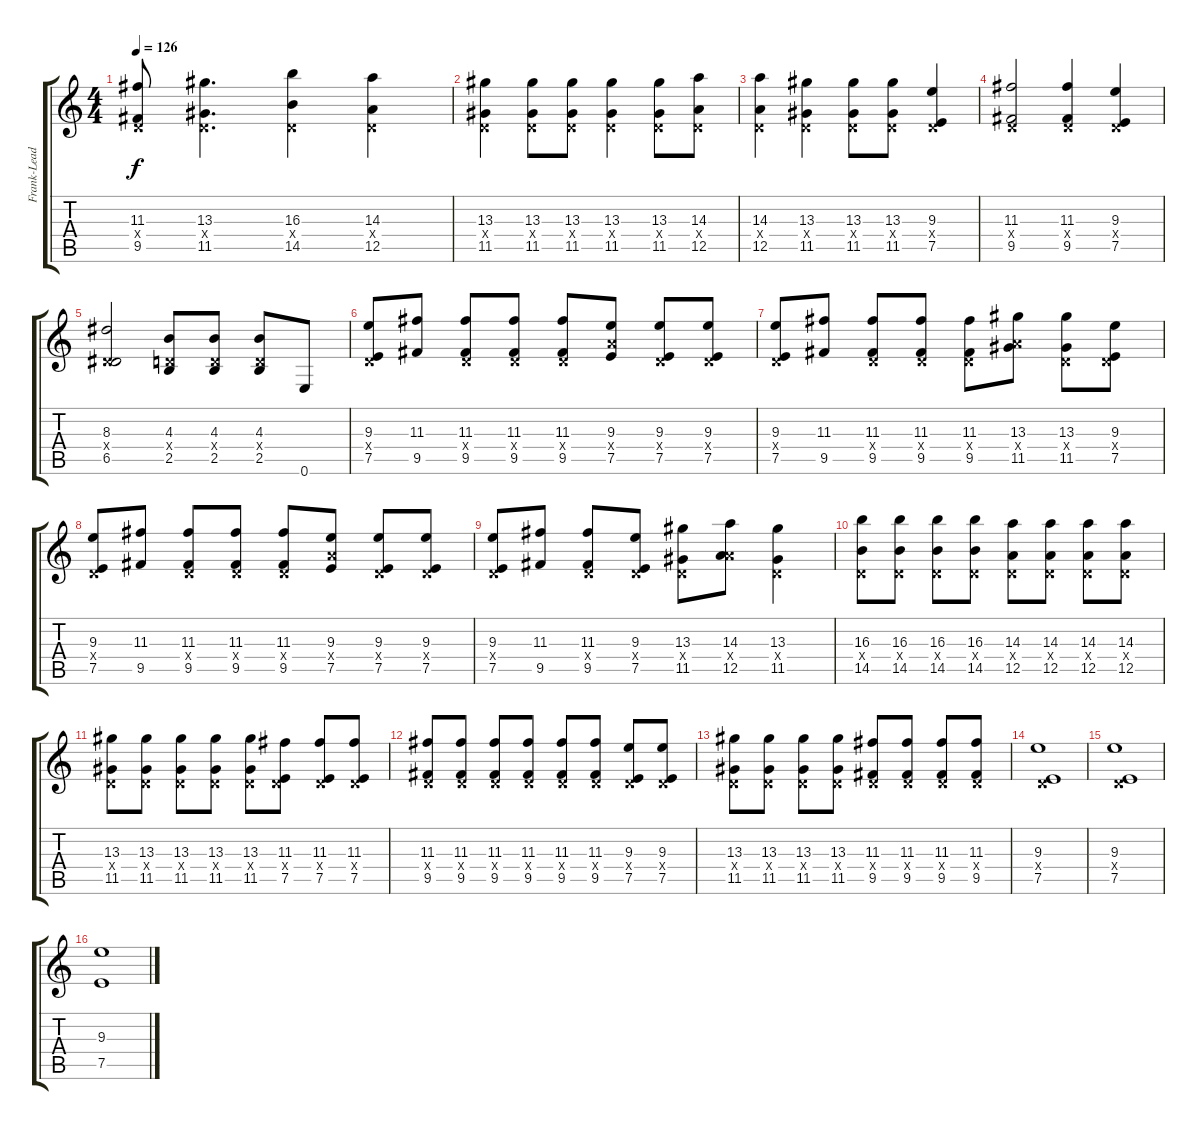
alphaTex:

\track ("Frank-Lead" "Frank-Lead") {instrument overdrivenguitar}
\staff {score tabs}
\tuning (E4 B3 G3 D3 A2 E2) {hide}
\ts (4 4)
\tempo 126
\clef g2
\ks c
(11.3 0.4{x} 9.5).8{dy f} (13.3 0.4{x} 11.5).4{d} (16.3 0.4{x} 14.5).4 (14.3 0.4{x} 12.5).4 |
(13.3 0.4{x} 11.5).4 (13.3 0.4{x} 11.5).8 (13.3 0.4{x} 11.5).8 (13.3 0.4{x} 11.5).4 (13.3 0.4{x} 11.5).8 (14.3 0.4{x} 12.5).8 |
(14.3 0.4{x} 12.5).4 (13.3 0.4{x} 11.5).4 (13.3 0.4{x} 11.5).8 (13.3 0.4{x} 11.5).8 (9.3 0.4{x} 7.5).4 |
(11.3 0.4{x} 9.5).2 (11.3 0.4{x} 9.5).4 (9.3 0.4{x} 7.5).4 |
(8.3 0.4{x} 6.5).2 (4.3 0.4{x} 2.5).8 (4.3 0.4{x} 2.5).8 (4.3 0.4{x} 2.5).8 0.6.8 |
(9.3 0.4{x} 7.5).8 (11.3 9.5).8 (11.3 0.4{x} 9.5).8 (11.3 0.4{x} 9.5).8 (11.3 0.4{x} 9.5).8 (9.3 7.4{x} 7.5).8 (9.3 0.4{x} 7.5).8 (9.3 0.4{x} 7.5).8 |
(9.3 0.4{x} 7.5).8 (11.3 9.5).8 (11.3 0.4{x} 9.5).8 (11.3 0.4{x} 9.5).8 (11.3 0.4{x} 9.5).8 (13.3 7.4{x} 11.5).8 (13.3 0.4{x} 11.5).8 (9.3 0.4{x} 7.5).8 |
(9.3 0.4{x} 7.5).8 (11.3 9.5).8 (11.3 0.4{x} 9.5).8 (11.3 0.4{x} 9.5).8 (11.3 0.4{x} 9.5).8 (9.3 7.4{x} 7.5).8 (9.3 0.4{x} 7.5).8 (9.3 0.4{x} 7.5).8 |
(9.3 0.4{x} 7.5).8 (11.3 9.5).8 (11.3 0.4{x} 9.5).8 (9.3 0.4{x} 7.5).8 (13.3 0.4{x} 11.5).8 (14.3 7.4{x} 12.5).8 (13.3 0.4{x} 11.5).4 |
(16.3 0.4{x} 14.5).8 (16.3 0.4{x} 14.5).8 (16.3 0.4{x} 14.5).8 (16.3 0.4{x} 14.5).8 (14.3 0.4{x} 12.5).8 (14.3 0.4{x} 12.5).8 (14.3 0.4{x} 12.5).8 (14.3 0.4{x} 12.5).8 |
(13.3 0.4{x} 11.5).8 (13.3 0.4{x} 11.5).8 (13.3 0.4{x} 11.5).8 (13.3 0.4{x} 11.5).8 (13.3 0.4{x} 11.5).8 (11.3 0.4{x} 7.5).8 (11.3 0.4{x} 7.5).8 (11.3 0.4{x} 7.5).8 |
(11.3 0.4{x} 9.5).8 (11.3 0.4{x} 9.5).8 (11.3 0.4{x} 9.5).8 (11.3 0.4{x} 9.5).8 (11.3 0.4{x} 9.5).8 (11.3 0.4{x} 9.5).8 (9.3 0.4{x} 7.5).8 (9.3 0.4{x} 7.5).8 |
(13.3 0.4{x} 11.5).8 (13.3 0.4{x} 11.5).8 (13.3 0.4{x} 11.5).8 (13.3 0.4{x} 11.5).8 (11.3 0.4{x} 9.5).8 (11.3 0.4{x} 9.5).8 (11.3 0.4{x} 9.5).8 (11.3 0.4{x} 9.5).8 |
(9.3 0.4{x} 7.5).1 |
(9.3 0.4{x} 7.5).1 |
(9.3 7.5).1
